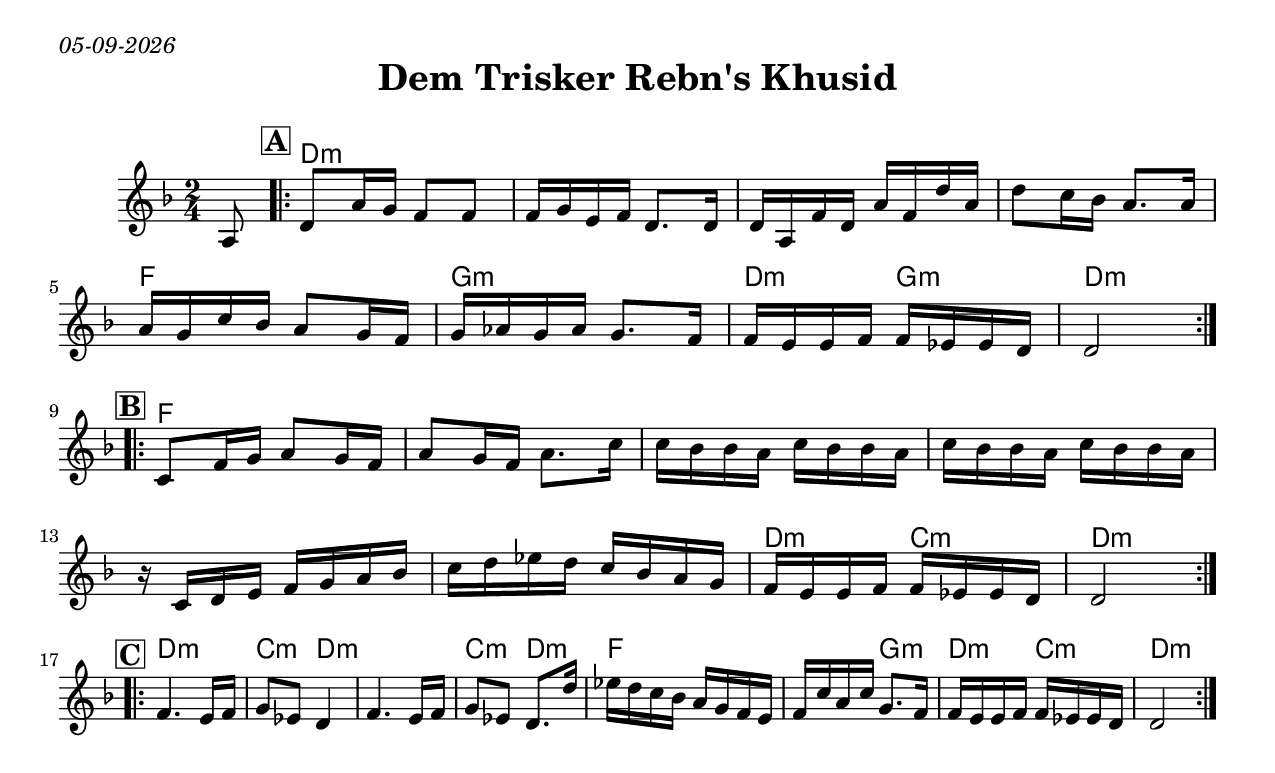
\version "2.24.0"
\include "english.ly"
%\pointAndClickOff
\paper{
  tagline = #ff
  print-all-headers = ##t
  #(set-paper-size "letter")
}
date = #(strftime "%d-%m-%Y" (localtime (current-time)))

\markup{ \italic{ \date }  }

%\markup{ Got something to say? }

global = {
  \clef treble
  \key d \minor
  \time 2/4
  \set Score.rehearsalMarkFormatter = #format-mark-box-alphabet
}

%#################################### Melody ########################
%melody =  \transpose c d \relative c' {  %transpose for clarinet
cadence = { f16 e e f f ef ef d }

melody = \relative c' {
  \global
  \partial 8 a8    %lead in notes

  \repeat volta 2{
    \mark \default
    d8 a'16 g f8 f
    f16 g e f d8. d16
    d16 a f' d a' f d' a
    d8 c16 bf a8. a16|

    a16 g c bf a8 g16 f |
    g16 af g af g8. f16|
    \cadence
    d2
  }
  \break

  %\break
  \repeat volta 2{
    \mark \default
    c8 f16 g  a8 g16 f
    a8 g16 f a8. c16
    c16 bf bf a c bf bf a
    c16 bf bf a c bf bf a

    r16 c, d e f g a bf
    c16 d ef d c bf a g
    \cadence
    d2
  }
  \break
  \repeat volta 2{
    \mark \default
    f4. e16 f
    g8 ef d4
    f4.  e16 f
    g8 ef d8. d'16
    ef16 d c bf a g f e
    f16 c' a c g8. f16
    \cadence
    d2
  }


}
%################################# Lyrics #####################
%\addlyrics{ \set stanza = #"1. " }
%################################# Chords #######################
harmonies = \chordmode {
  % Judy's chords
  s8
  d2*4:m
  f2
  g2:m
  d4:m g4:m
  d2:m
  %b
  f2*6
  d4:m c4:m
  d2:m
  %c
  d2:m
  c4:m d4*3:m
  c4:m d4:m
  f4*3 g4:m
  d4:m c4:m
  d2:m

 %{    mayrent chords
  d2*4:m
  f2*2
  a2
  d2:m
  %
  f2*6
  d2*2:m
  %
  d2:m
  c4:m
  d4*3:m
  c4:m
  d4:m
  f2*2
  a2
  d2:m
 %}
}

\score {
  % transpose score below
  %\transpose c d
  <<
    \new ChordNames {
      \set chordChanges = ##f
      \harmonies
    }
    \new Staff   \melody
  >>
  \header{
    title= "Dem Trisker Rebn's Khusid"
    subtitle=""
    composer= ""
    instrument =""
    arranger= ""
  }
  \midi{\tempo 4 = 120}
  \layout{indent = 1.0\cm}
}
%{
% more verses:
\markup{}
\markup {
  \font-size #2
  \fill-line {
    \hspace #0.1 % distance from left margin
    \column {
      \line { "1."
	\column {
	  ""
	}
      }
      \hspace #0.2 % vertical distance between verses
      \line { "2."
	\column {
	 ""
	}
      }
    }
    \hspace #0.1  % horiz. distance between columns
    \column {
      \line { "3."
	\column {
	  ""
	}
      }
      \hspace #0.2 % distance between verses
      \line { "4."
	\column {
	 ""
	}
      }
    }
    \hspace #0.1 % distance to right margin
  }
}

%}
